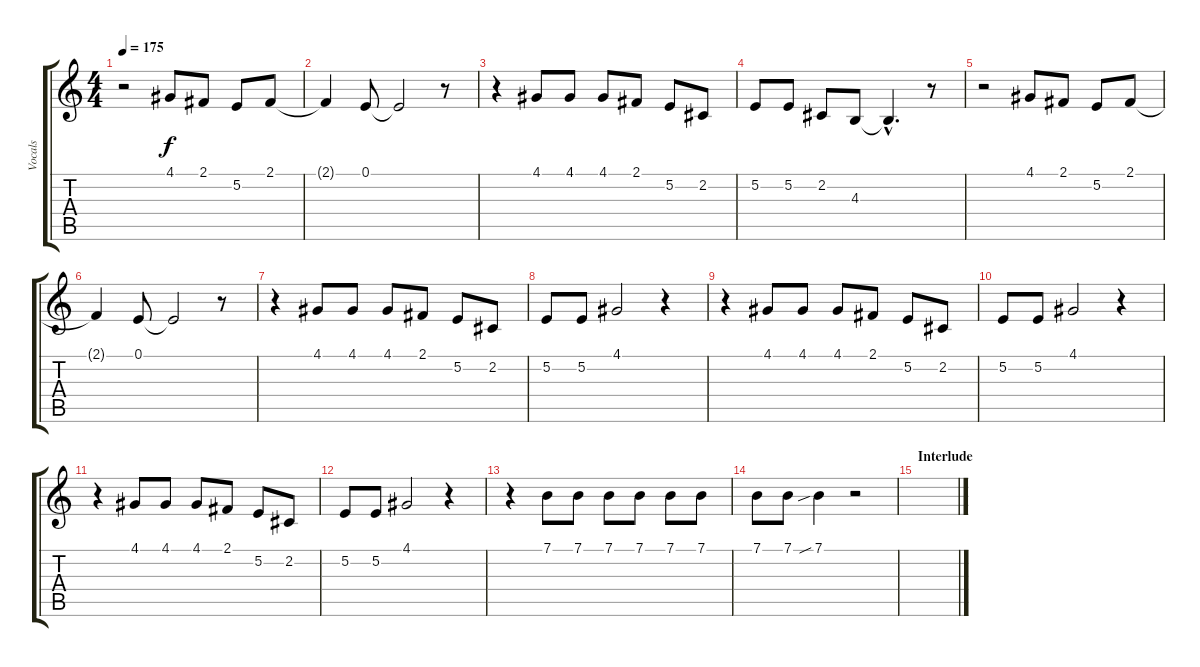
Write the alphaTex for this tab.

\track ("Vocals" "Vocals") {instrument clarinet}
\staff {score tabs}
\tuning (E4 B3 G3 D3 A2 E2) {hide}
\ts (4 4)
\tempo 175
\clef g2
\ks c
r.2{dy f} 4.1.8 2.1.8 5.2.8 2.1.8 |
2.1{t}.4 0.1.8 0.1{t}.2 r.8 |
r.4 4.1.8 4.1.8 4.1.8 2.1.8 5.2.8 2.2.8 |
5.2.8 5.2.8 2.2.8 4.3.8 4.3{hac t}.4{d} r.8 |
r.2 4.1.8 2.1.8 5.2.8 2.1.8 |
2.1{t}.4 0.1.8 0.1{t}.2 r.8 |
r.4 4.1.8 4.1.8 4.1.8 2.1.8 5.2.8 2.2.8 |
5.2.8 5.2.8 4.1.2 r.4 |
r.4 4.1.8 4.1.8 4.1.8 2.1.8 5.2.8 2.2.8 |
5.2.8 5.2.8 4.1.2 r.4 |
r.4 4.1.8 4.1.8 4.1.8 2.1.8 5.2.8 2.2.8 |
5.2.8 5.2.8 4.1.2 r.4 |
r.4 7.1.8 7.1.8 7.1.8 7.1.8 7.1.8 7.1.8 |
7.1.8 7.1.8 7.1{sib}.4 r.2 |
\section ("" "Interlude")
